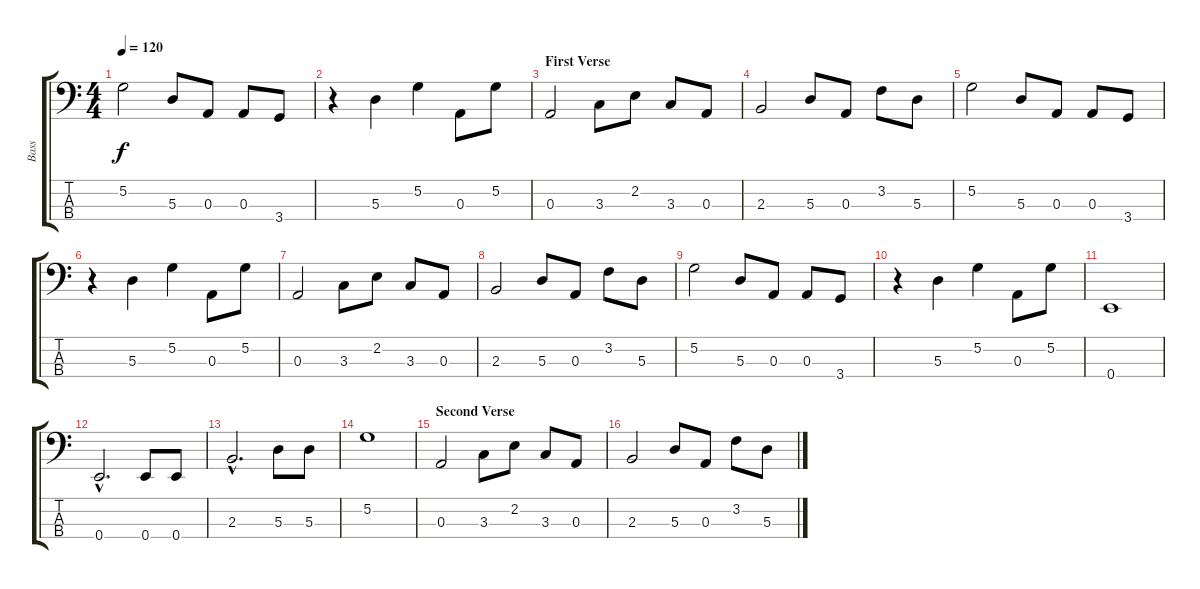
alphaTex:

\track ("Bass" "Bass") {instrument electricbassfinger}
\staff {score tabs}
\tuning (G2 D2 A1 E1) {hide}
\ts (4 4)
\tempo 120
\clef f4
\ks c
5.2.2{dy f} 5.3.8 0.3.8 0.3.8 3.4.8 |
r.4 5.3.4 5.2.4 0.3.8 5.2.8 |
\section ("" "First Verse")
0.3.2 3.3.8 2.2.8 3.3.8 0.3.8 |
2.3.2 5.3.8 0.3.8 3.2.8 5.3.8 |
5.2.2 5.3.8 0.3.8 0.3.8 3.4.8 |
r.4 5.3.4 5.2.4 0.3.8 5.2.8 |
0.3.2 3.3.8 2.2.8 3.3.8 0.3.8 |
2.3.2 5.3.8 0.3.8 3.2.8 5.3.8 |
5.2.2 5.3.8 0.3.8 0.3.8 3.4.8 |
r.4 5.3.4 5.2.4 0.3.8 5.2.8 |
0.4.1 |
0.4{hac}.2{d} 0.4.8 0.4.8 |
2.3{hac}.2{d} 5.3.8 5.3.8 |
5.2.1 |
\section ("" "Second Verse")
0.3.2 3.3.8 2.2.8 3.3.8 0.3.8 |
2.3.2 5.3.8 0.3.8 3.2.8 5.3.8
